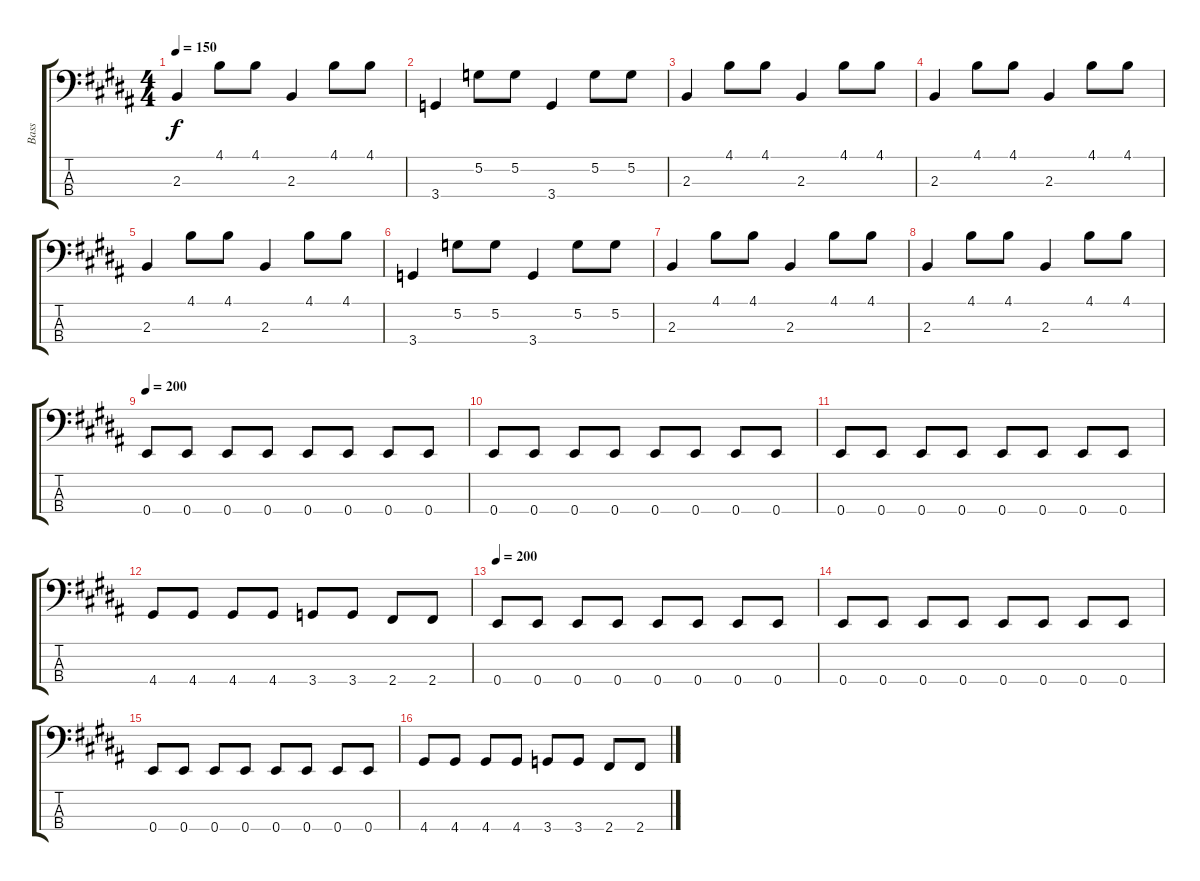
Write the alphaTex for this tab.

\track ("Bass" "Bass") {instrument electricbasspick}
\staff {score tabs}
\tuning (G2 D2 A1 E1) {hide}
\ts (4 4)
\tempo 150
\clef f4
\ks b
2.3.4{dy f} 4.1.8 4.1.8 2.3.4 4.1.8 4.1.8 |
3.4.4 5.2.8 5.2.8 3.4.4 5.2.8 5.2.8 |
2.3.4 4.1.8 4.1.8 2.3.4 4.1.8 4.1.8 |
2.3.4 4.1.8 4.1.8 2.3.4 4.1.8 4.1.8 |
2.3.4 4.1.8 4.1.8 2.3.4 4.1.8 4.1.8 |
3.4.4 5.2.8 5.2.8 3.4.4 5.2.8 5.2.8 |
2.3.4 4.1.8 4.1.8 2.3.4 4.1.8 4.1.8 |
2.3.4 4.1.8 4.1.8 2.3.4 4.1.8 4.1.8 |
\tempo 200
0.4.8 0.4.8 0.4.8 0.4.8 0.4.8 0.4.8 0.4.8 0.4.8 |
0.4.8 0.4.8 0.4.8 0.4.8 0.4.8 0.4.8 0.4.8 0.4.8 |
0.4.8 0.4.8 0.4.8 0.4.8 0.4.8 0.4.8 0.4.8 0.4.8 |
4.4.8 4.4.8 4.4.8 4.4.8 3.4.8 3.4.8 2.4.8 2.4.8 |
\tempo 200
0.4.8 0.4.8 0.4.8 0.4.8 0.4.8 0.4.8 0.4.8 0.4.8 |
0.4.8 0.4.8 0.4.8 0.4.8 0.4.8 0.4.8 0.4.8 0.4.8 |
0.4.8 0.4.8 0.4.8 0.4.8 0.4.8 0.4.8 0.4.8 0.4.8 |
4.4.8 4.4.8 4.4.8 4.4.8 3.4.8 3.4.8 2.4.8 2.4.8
